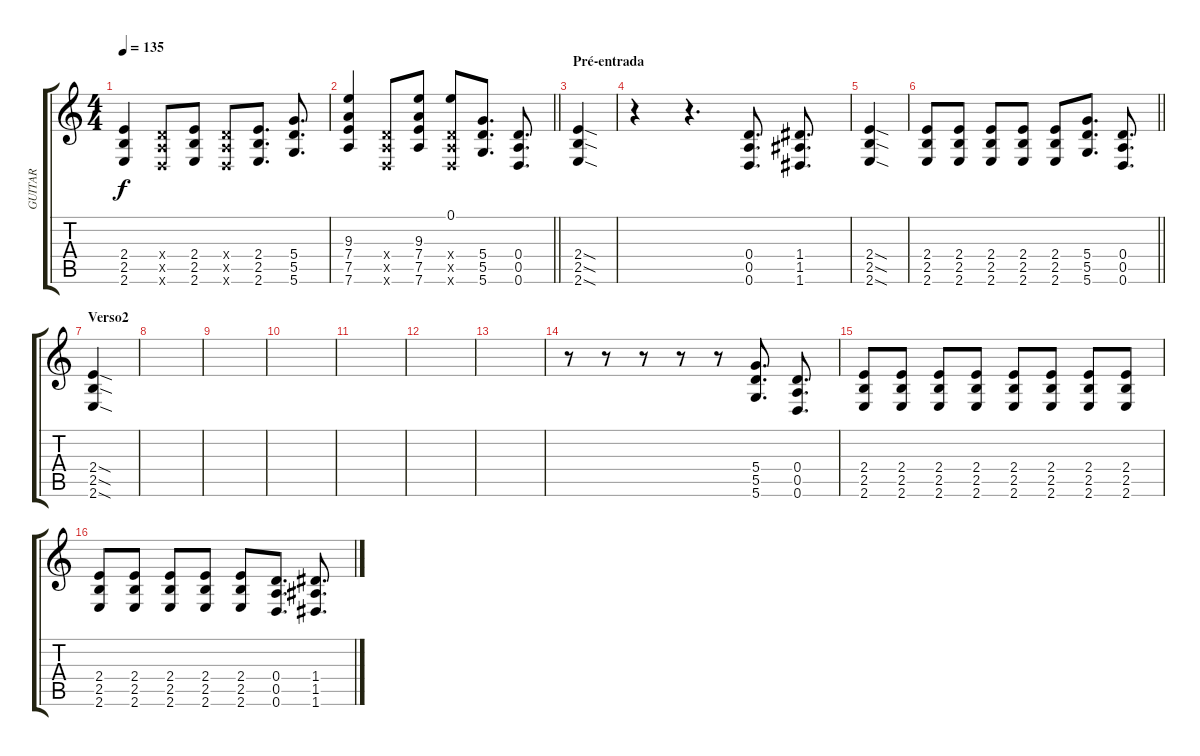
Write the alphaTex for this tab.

\track ("GUITAR" "GUITAR") {instrument distortionguitar}
\staff {score tabs}
\tuning (E4 B3 G3 D3 A2 D2) {hide}
\ts (4 4)
\tempo 135
\clef g2
\ks c
(2.4 2.5 2.6).4{dy f} (0.4{x} 0.5{x} 0.6{x}).8 (2.4 2.5 2.6).8 (0.4{x} 0.5{x} 0.6{x}).8 (2.4 2.5 2.6).8{d} (5.4 5.5 5.6).8{d} |
\barLineRight lightlight
(9.3 7.4 7.5 7.6).4 (0.4{x} 0.5{x} 0.6{x}).8 (9.3 7.4 7.5 7.6).8 (0.1 0.4{x} 0.5{x} 0.6{x}).8 (5.4 5.5 5.6).8{d} (0.4 0.5 0.6).8{d} |
\section ("" "Pré-entrada")
(2.4{sod} 2.5{sod} 2.6{sod}).4 |
r.4 r.4{d} (0.4 0.5 0.6).8{d} (1.4 1.5 1.6).8{d} |
(2.4{sod} 2.5{sod} 2.6{sod}).4 |
\barLineRight lightlight
(2.4 2.5 2.6).8 (2.4 2.5 2.6).8 (2.4 2.5 2.6).8 (2.4 2.5 2.6).8 (2.4 2.5 2.6).8 (5.4 5.5 5.6).8{d} (0.4 0.5 0.6).8{d} |
\section ("" "Verso2")
(2.4{sod} 2.5{sod} 2.6{sod}).4 |
|
|
|
|
|
|
r.8 r.8 r.8 r.8 r.8 (5.4 5.5 5.6).8{d} (0.4 0.5 0.6).8{d} |
(2.4 2.5 2.6).8 (2.4 2.5 2.6).8 (2.4 2.5 2.6).8 (2.4 2.5 2.6).8 (2.4 2.5 2.6).8 (2.4 2.5 2.6).8 (2.4 2.5 2.6).8 (2.4 2.5 2.6).8 |
(2.4 2.5 2.6).8 (2.4 2.5 2.6).8 (2.4 2.5 2.6).8 (2.4 2.5 2.6).8 (2.4 2.5 2.6).8 (0.4 0.5 0.6).8{d} (1.4 1.5 1.6).8{d}
